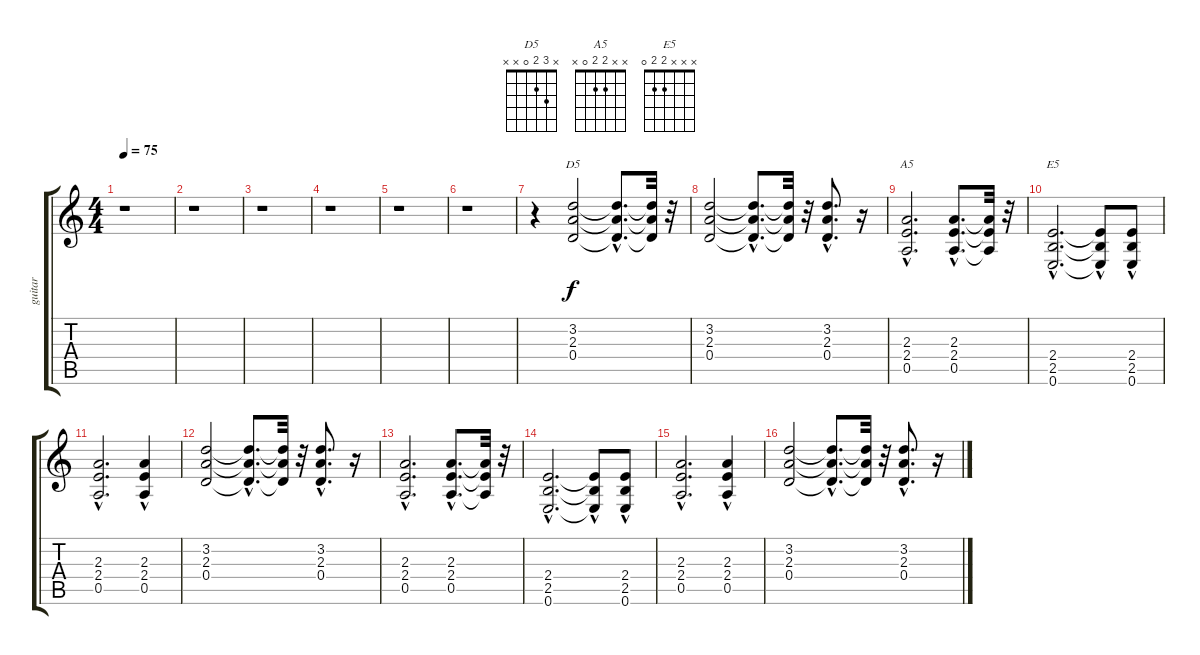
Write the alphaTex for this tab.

\track ("guitar" "guitar") {instrument distortionguitar}
\staff {score tabs}
\tuning (E4 B3 G3 D3 A2 E2) {hide}
\chord ("D5" x 3 2 0 x x)
\chord ("A5" x x 2 2 0 x)
\chord ("E5" x x x 2 2 0)
\ts (4 4)
\tempo 75
\clef g2
\ks c
r.1{dy f} |
r.1 |
r.1 |
r.1 |
r.1 |
r.1 |
r.4 (3.2 2.3 0.4).2{ch "D5"} (3.2{hac t} 2.3{hac t} 0.4{hac t}).8{d} (3.2{t} 2.3{t} 0.4{t}).32 r.32 |
(3.2 2.3 0.4).2 (3.2{hac t} 2.3{hac t} 0.4{hac t}).8{d} (3.2{t} 2.3{t} 0.4{t}).32 r.32 (3.2{hac} 2.3{hac} 0.4{hac}).8{d} r.16 |
(2.3 2.4{hac} 0.5).2{d ch "A5"} (2.3{hac} 2.4{hac} 0.5{hac}).8{d} (2.3{t} 2.4{t} 0.5{t}).32 r.32 |
(2.4{hac} 2.5{hac} 0.6{hac}).2{d ch "E5"} (2.4{hac t} 2.5{hac t} 0.6{t}).8 (2.4 2.5{hac} 0.6{hac}).8 |
(2.3 2.4{hac} 0.5).2{d} (2.3{hac} 2.4{hac} 0.5).4 |
(3.2 2.3 0.4).2 (3.2{hac t} 2.3{hac t} 0.4{hac t}).8{d} (3.2{t} 2.3{t} 0.4{t}).32 r.32 (3.2{hac} 2.3{hac} 0.4{hac}).8{d} r.16 |
(2.3 2.4{hac} 0.5).2{d} (2.3{hac} 2.4{hac} 0.5{hac}).8{d} (2.3{t} 2.4{t} 0.5{t}).32 r.32 |
(2.4{hac} 2.5{hac} 0.6{hac}).2{d} (2.4{hac t} 2.5{hac t} 0.6{t}).8 (2.4 2.5{hac} 0.6{hac}).8 |
(2.3 2.4{hac} 0.5).2{d} (2.3{hac} 2.4{hac} 0.5).4 |
(3.2 2.3 0.4).2 (3.2{hac t} 2.3{hac t} 0.4{hac t}).8{d} (3.2{t} 2.3{t} 0.4{t}).32 r.32 (3.2{hac} 2.3{hac} 0.4{hac}).8{d} r.16
